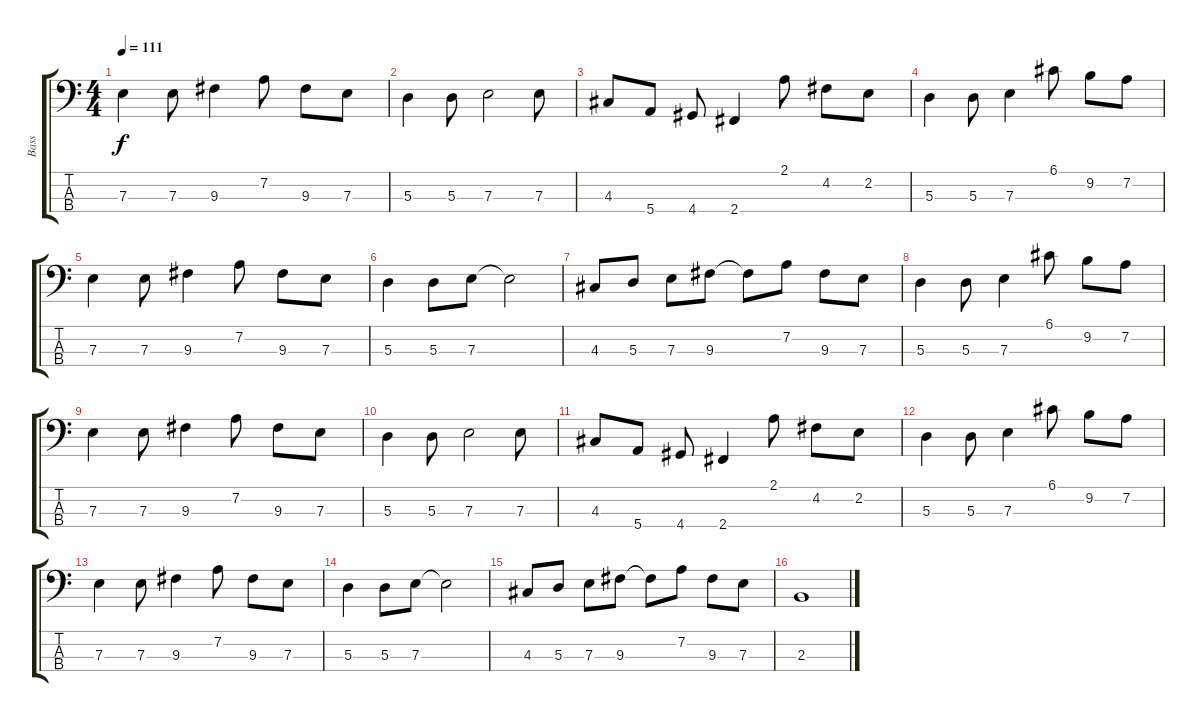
\track ("Bass" "Bass") {instrument electricbassfinger}
\staff {score tabs}
\tuning (G2 D2 A1 E1) {hide}
\ts (4 4)
\tempo 111
\clef f4
\ks c
7.3.4{dy f} 7.3.8 9.3.4 7.2.8 9.3.8 7.3.8 |
5.3.4 5.3.8 7.3.2 7.3.8 |
4.3.8 5.4.8 4.4.8 2.4.4 2.1.8 4.2.8 2.2.8 |
5.3.4 5.3.8 7.3.4 6.1.8 9.2.8 7.2.8 |
7.3.4 7.3.8 9.3.4 7.2.8 9.3.8 7.3.8 |
5.3.4 5.3.8 7.3.8 7.3{t}.2 |
4.3.8 5.3.8 7.3.8 9.3.8 9.3{t}.8 7.2.8 9.3.8 7.3.8 |
5.3.4 5.3.8 7.3.4 6.1.8 9.2.8 7.2.8 |
7.3.4 7.3.8 9.3.4 7.2.8 9.3.8 7.3.8 |
5.3.4 5.3.8 7.3.2 7.3.8 |
4.3.8 5.4.8 4.4.8 2.4.4 2.1.8 4.2.8 2.2.8 |
5.3.4 5.3.8 7.3.4 6.1.8 9.2.8 7.2.8 |
7.3.4 7.3.8 9.3.4 7.2.8 9.3.8 7.3.8 |
5.3.4 5.3.8 7.3.8 7.3{t}.2 |
4.3.8 5.3.8 7.3.8 9.3.8 9.3{t}.8 7.2.8 9.3.8 7.3.8 |
2.3.1
